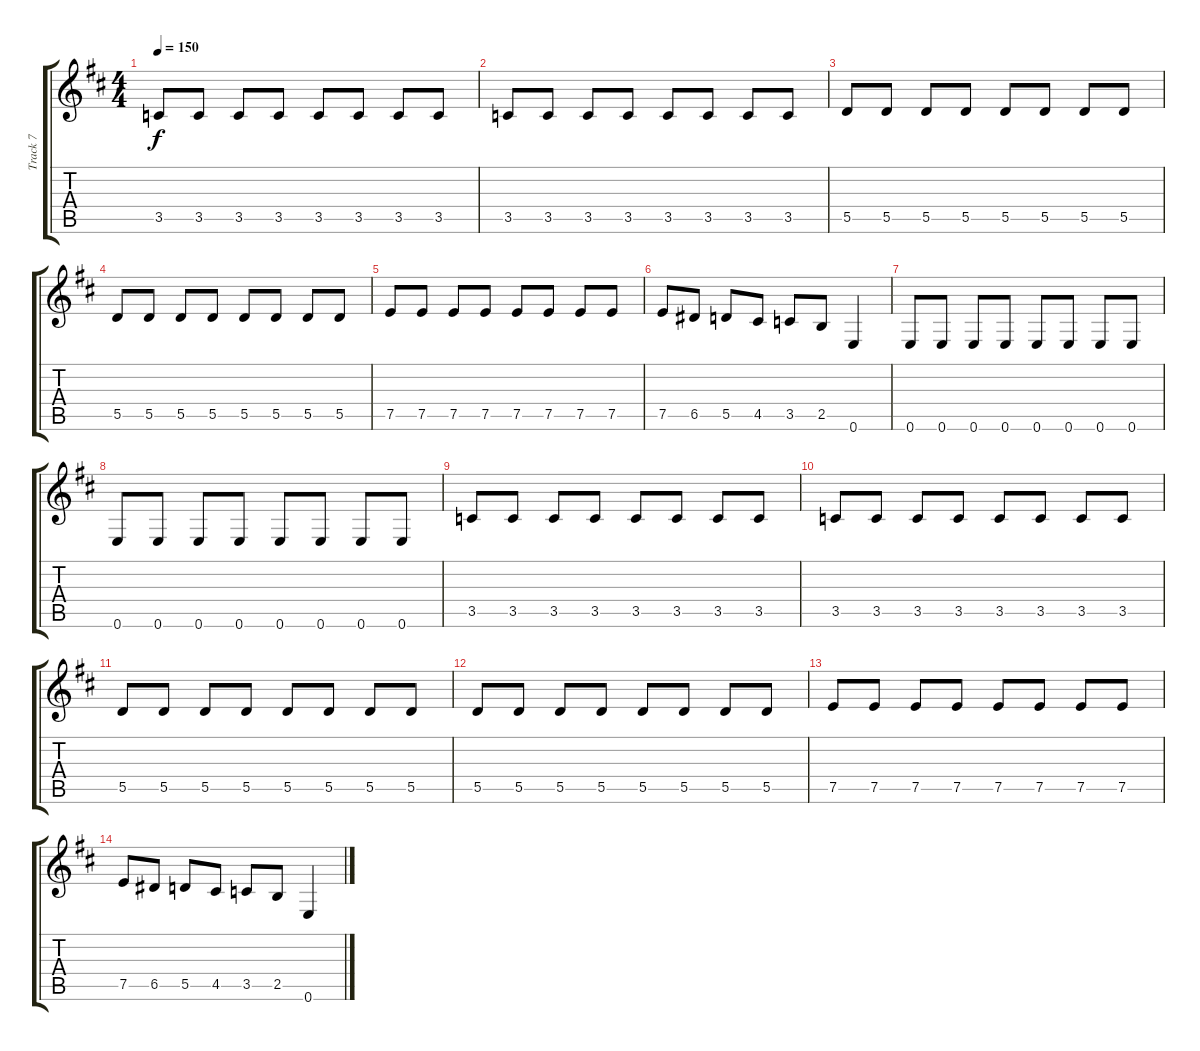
\track ("Track 7" "Track 7") {instrument electricbassfinger}
\staff {score tabs}
\tuning (E4 B3 G3 D3 A2 E2) {hide}
\ts (4 4)
\tempo 150
\clef g2
\ks bminor
3.5.8{dy f} 3.5.8 3.5.8 3.5.8 3.5.8 3.5.8 3.5.8 3.5.8 |
3.5.8 3.5.8 3.5.8 3.5.8 3.5.8 3.5.8 3.5.8 3.5.8 |
5.5.8 5.5.8 5.5.8 5.5.8 5.5.8 5.5.8 5.5.8 5.5.8 |
5.5.8 5.5.8 5.5.8 5.5.8 5.5.8 5.5.8 5.5.8 5.5.8 |
7.5.8 7.5.8 7.5.8 7.5.8 7.5.8 7.5.8 7.5.8 7.5.8 |
7.5.8 6.5.8 5.5.8 4.5.8 3.5.8 2.5.8 0.6.4 |
0.6.8 0.6.8 0.6.8 0.6.8 0.6.8 0.6.8 0.6.8 0.6.8 |
0.6.8 0.6.8 0.6.8 0.6.8 0.6.8 0.6.8 0.6.8 0.6.8 |
3.5.8 3.5.8 3.5.8 3.5.8 3.5.8 3.5.8 3.5.8 3.5.8 |
3.5.8 3.5.8 3.5.8 3.5.8 3.5.8 3.5.8 3.5.8 3.5.8 |
5.5.8 5.5.8 5.5.8 5.5.8 5.5.8 5.5.8 5.5.8 5.5.8 |
5.5.8 5.5.8 5.5.8 5.5.8 5.5.8 5.5.8 5.5.8 5.5.8 |
7.5.8 7.5.8 7.5.8 7.5.8 7.5.8 7.5.8 7.5.8 7.5.8 |
7.5.8 6.5.8 5.5.8 4.5.8 3.5.8 2.5.8 0.6.4
